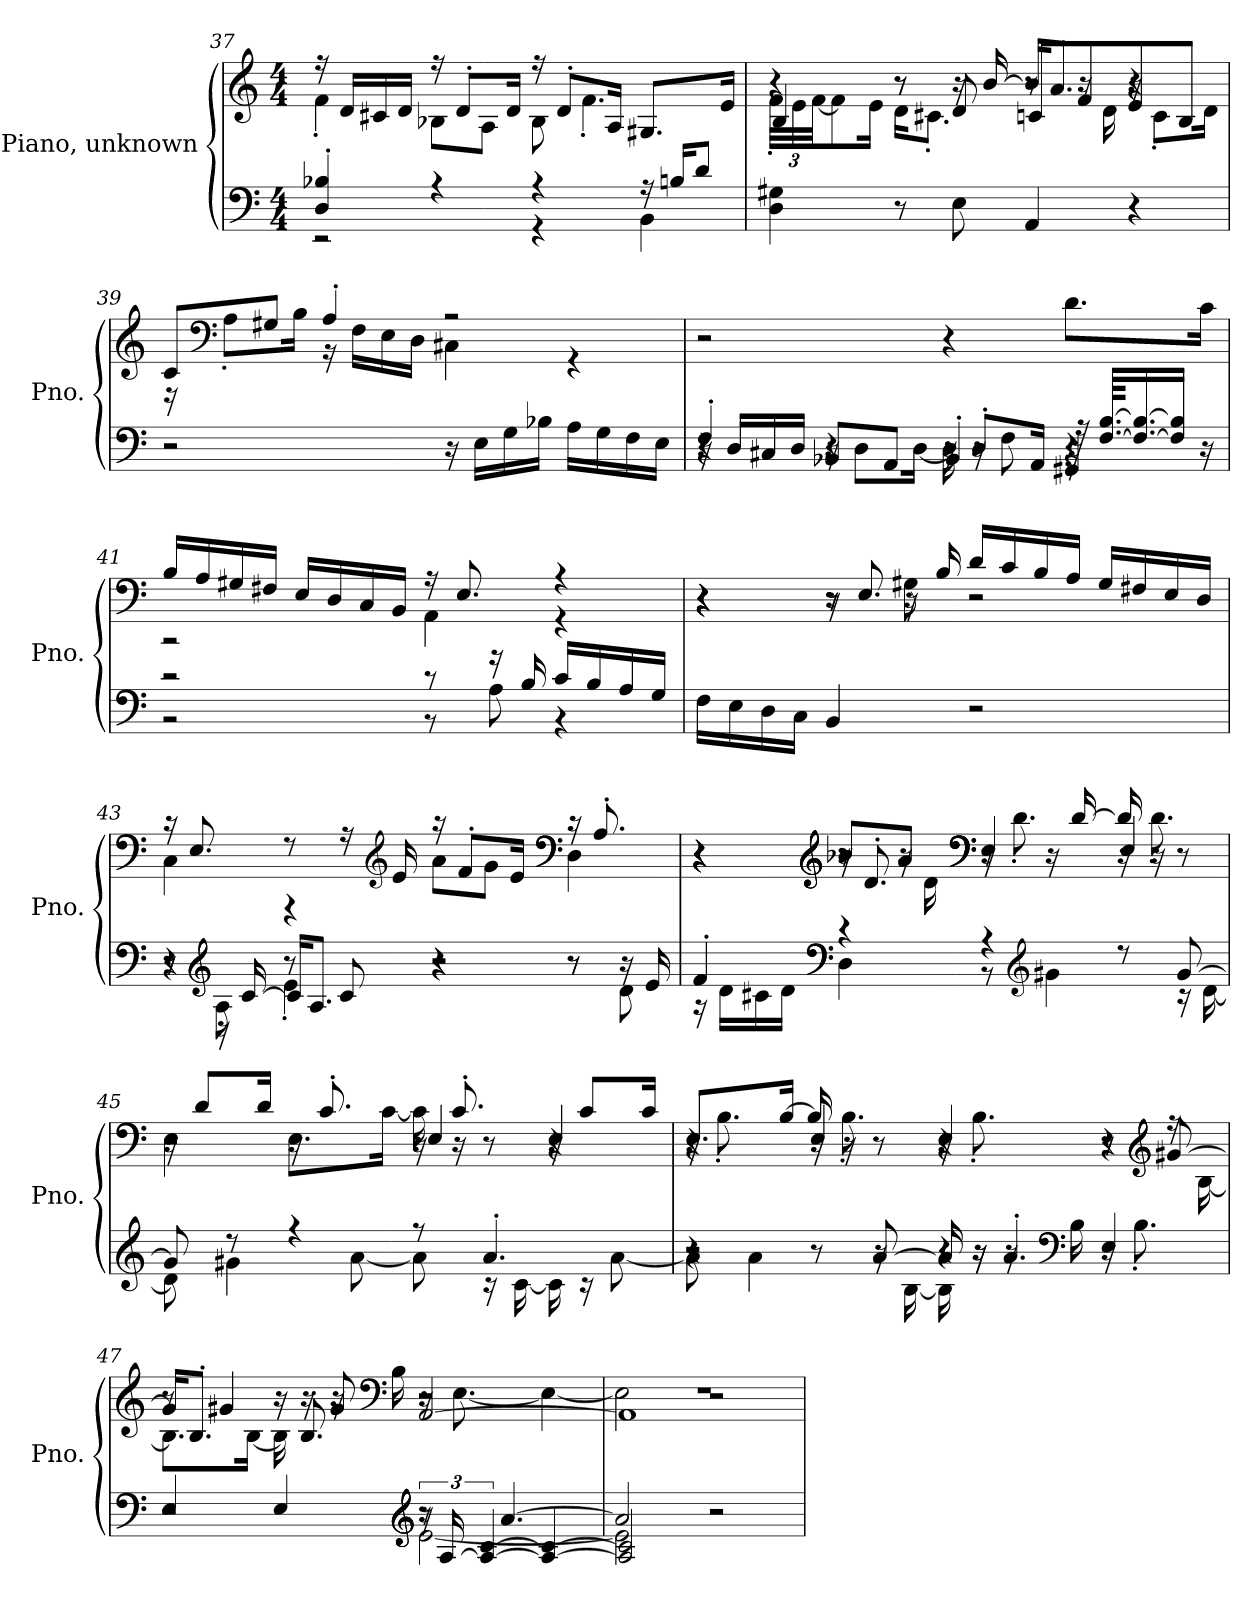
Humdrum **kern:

**kern	**kern
*part1	*part1
*staff2	*staff1
*I"Piano, unknown	*
*I'Pno.	*
*clefF4	*clefG2
*k[]	*k[]
*M4/4	*M4/4
=37	=37
*^	*^
4D/' 4B-X/'	2r	16r	4f'\
.	.	16d/LL	.
.	.	16c#X/	.
.	.	16d/JJ	.
4r	.	16r	8B-X\L
.	.	8d'/L	.
.	.	.	8A\J
.	.	16d/Jk	.
4r	4r	16r	8B-\
.	.	8d'/L	.
.	.	.	4.f'\
.	.	16A/Jk	.
16r	4BB\	8.G#X/L	.
16Bn/KL	.	.	.
8d/J	.	.	.
.	.	16e/Jk	.
*v	*v	*	*
!!LO:LB:g=z
=38	=38	=38
*	*	*Xbrackettup
*	*	*^
4D\ 4G#X\	4r	48f'\LLL	4B/
.	.	48e\	.
.	.	[48f\JJ	.
.	.	8f\]	.
.	.	16e\Jk	.
8r	8r	16d\KL	8r
.	.	8.c#X'\J	.
8E\	16r	.	8d/
.	[16b/	.	.
4AA/	16b/KL]	8r	8cn/L
.	8.a'/J	.	.
.	.	16r	8f/
.	.	16d\	.
4r	4r	16r	8e/
.	.	8c'\L	.
.	.	.	8B/J
.	.	16d\Jk	.
*	*	*v	*v
=39	=39	=39
2r	8c/L	16r
*	*clefF4	*
.	.	8A'\L
.	8G#X/J	.
.	.	16B\Jk
.	4A'/	16r
.	.	16F\LL
.	.	16E\
.	.	16D\JJ
16r	2r	4C#X\
16E\LL	.	.
16G\	.	.
16B-X\JJ	.	.
16A\LL	.	4r
16G\	.	.
16F\	.	.
16E\JJ	.	.
*	*v	*v
!!LO:LB:g=z
=40	=40
*^	*
*	*^	*
16r	4r	4F'/	2r
16D/LL	.	.	.
16C#X/	.	.	.
16D/JJ	.	.	.
4r	16r	8BB-X/L	.
.	8D\L	.	.
.	.	8AA/J	.
.	[16D\Jk	.	.
16r	16D\]	4BB-'/	4r
8D'/L	16r	.	.
.	8F\	.	.
16AA/Jk	.	.	.
128r	4r	4GG#X/	8.d\L
[64.F/ [64.B/KKLL	.	.	.
16.F/_ 16.B/_	.	.	.
16F/] 16B/]JJ	.	.	.
16r	.	.	16c\Jk
*	*v	*v	*
=41	=41	=41
*	*	*^
2r	2r	16B/LL	2r
.	.	16A/	.
.	.	16G#X/	.
.	.	16F#X/JJ	.
.	.	16E/LL	.
.	.	16D/	.
.	.	16C/	.
.	.	16BB/JJ	.
8r	8r	16r	4AA\
.	.	8.E/	.
16r	8A\	.	.
16B/	.	.	.
16c/LL	4r	4r	4r
16B/	.	.	.
16A/	.	.	.
16G/JJ	.	.	.
*v	*v	*	*
!!LO:LB:g=z
=42	=42	=42
*	*	*^
16F\LL	4r	4r	4r
16E\	.	.	.
16D\	.	.	.
16C\JJ	.	.	.
4BB/	8r	8r	16r
.	.	.	8.E/
.	16r	8G#X\	.
.	16B/	.	.
2r	16d/LL	2r	2r
.	16c/	.	.
.	16B/	.	.
.	16A/JJ	.	.
.	16G#/LL	.	.
.	16F#X/	.	.
.	16E/	.	.
.	16D/JJ	.	.
*	*	*v	*v
=43	=43	=43
*^	*	*
*	*^	*	*
4r	8r	8r	16r	4C\
.	.	.	8.E/	.
*clefG2	*	*	*	*
.	8A\	16r	.	.
.	.	[16c/	.	.
8r	4e'\	16c/KL]	8r	4r
.	.	8.A/J	.	.
8c/	.	.	16r	.
*	*	*	*clefG2	*
.	.	.	16e/	.
4r	4r	2r	16r	8a\L
.	.	.	8f'/L	.
.	.	.	.	8g\J
.	.	.	16e/Jk	.
*	*	*	*clefF4	*
8r	8r	.	16r	4D\
.	.	.	8.A'/	.
16r	8d\	.	.	.
16e/	.	.	.	.
*	*v	*v	*	*
!!LO:PB:g=z
=44	=44	=44	=44
*	*	*	*^
4f'/	16r	4r	4r	4r
.	16d\LL	.	.	.
.	16c#X\	.	.	.
.	16d\JJ	.	.	.
*clefF4	*	*clefG2	*	*
4r	4D\	8b-X/L	8r	16r
.	.	.	.	8.d'/
.	.	8a/J	16r	.
.	.	.	16d\	.
*	*	*clefF4	*	*
4r	8r	8r	16r	4E/
.	.	.	8.d'\	.
*clefG2	*	*	*	*
.	4g#X\	16r	.	.
.	.	[16d/	.	.
8r	.	16d/]	16r	4E/
.	.	16r	8.d'\	.
[8g#/	16r	8r	.	.
.	[16d\	.	.	.
=45	=45	=45	=45	=45
8g#/]	8d\]	16r	4E\	2r
.	.	8d/L	.	.
8r	4g#X\	.	.	.
.	.	16d/Jk	.	.
4r	.	16r	8.E\L	.
.	.	8.c'/	.	.
.	[8a\	.	.	.
.	.	.	[16c\Jk	.
8r	8a\]	16r	16c\]	4E/
.	.	8.c'/	16r	.
4.a'/	16r	.	8r	.
.	[16c\	.	.	.
.	16c\]	16r	4r	4E/
.	16r	8c/L	.	.
.	[8a\	.	.	.
.	.	16c/Jk	.	.
!!LO:LB:g=z	!!	!!
=46	=46	=46	=46	=46
*	*^	*	*	*
4r	8a\]	2r	4r	16r	8.E/L
.	.	.	.	8.B'\	.
.	4a\	.	.	.	.
.	.	.	.	.	[16B/Jk
8r	.	.	4E/	16r	16B/]
.	.	.	.	8.B'\	16r
[8a/	16r	.	.	.	8r
.	[16B\	.	.	.	.
16a/]	16B\]	4r	4E/	16r	4r
16r	16r	.	.	8.B'\	.
4.a'/	16r	.	.	.	.
*clefF4	*	*	*	*	*
.	16B\	.	.	.	.
.	16r	4E/	4r	8r	8r
.	8.B'\	.	.	.	.
*	*	*	*clefG2	*	*
.	.	.	.	16r	[8g#X/
.	.	.	.	[16B\	.
=47	=47	=47	=47	=47	=47
2r	2r	4E/	8r	8.B\L]	16g#/KL]
.	.	.	.	.	8.B'/J
.	.	.	4g#X/	.	.
.	.	.	.	[16B\Jk	.
.	.	4E/	.	16B\]	16r
.	.	.	.	16r	8.B'/
.	.	.	8g#/	16r	.
*	*	*	*clefF4	*	*
.	.	.	.	16B\	.
*clefG2	*	*	*	*	*
8r	[2e\	24r	2r	16r	[2AA/
.	.	[24A/	.	.	.
.	.	.	.	[8.E\	.
.	.	6A/_ [6c/	.	.	.
[4.a/	.	.	.	.	.
.	.	4A/_ 4c/_	.	4E\_	.
!!LO:LB:g=z	!!	!!
=48	=48	=48	=48	=48	=48
2a/]	2e\]	2A/] 2c/]	1r	2E\]	1AA]
2r	2r	2r	.	2r	.
*v	*v	*v	*	*	*
*	*v	*v	*v
=	=
*-	*-
